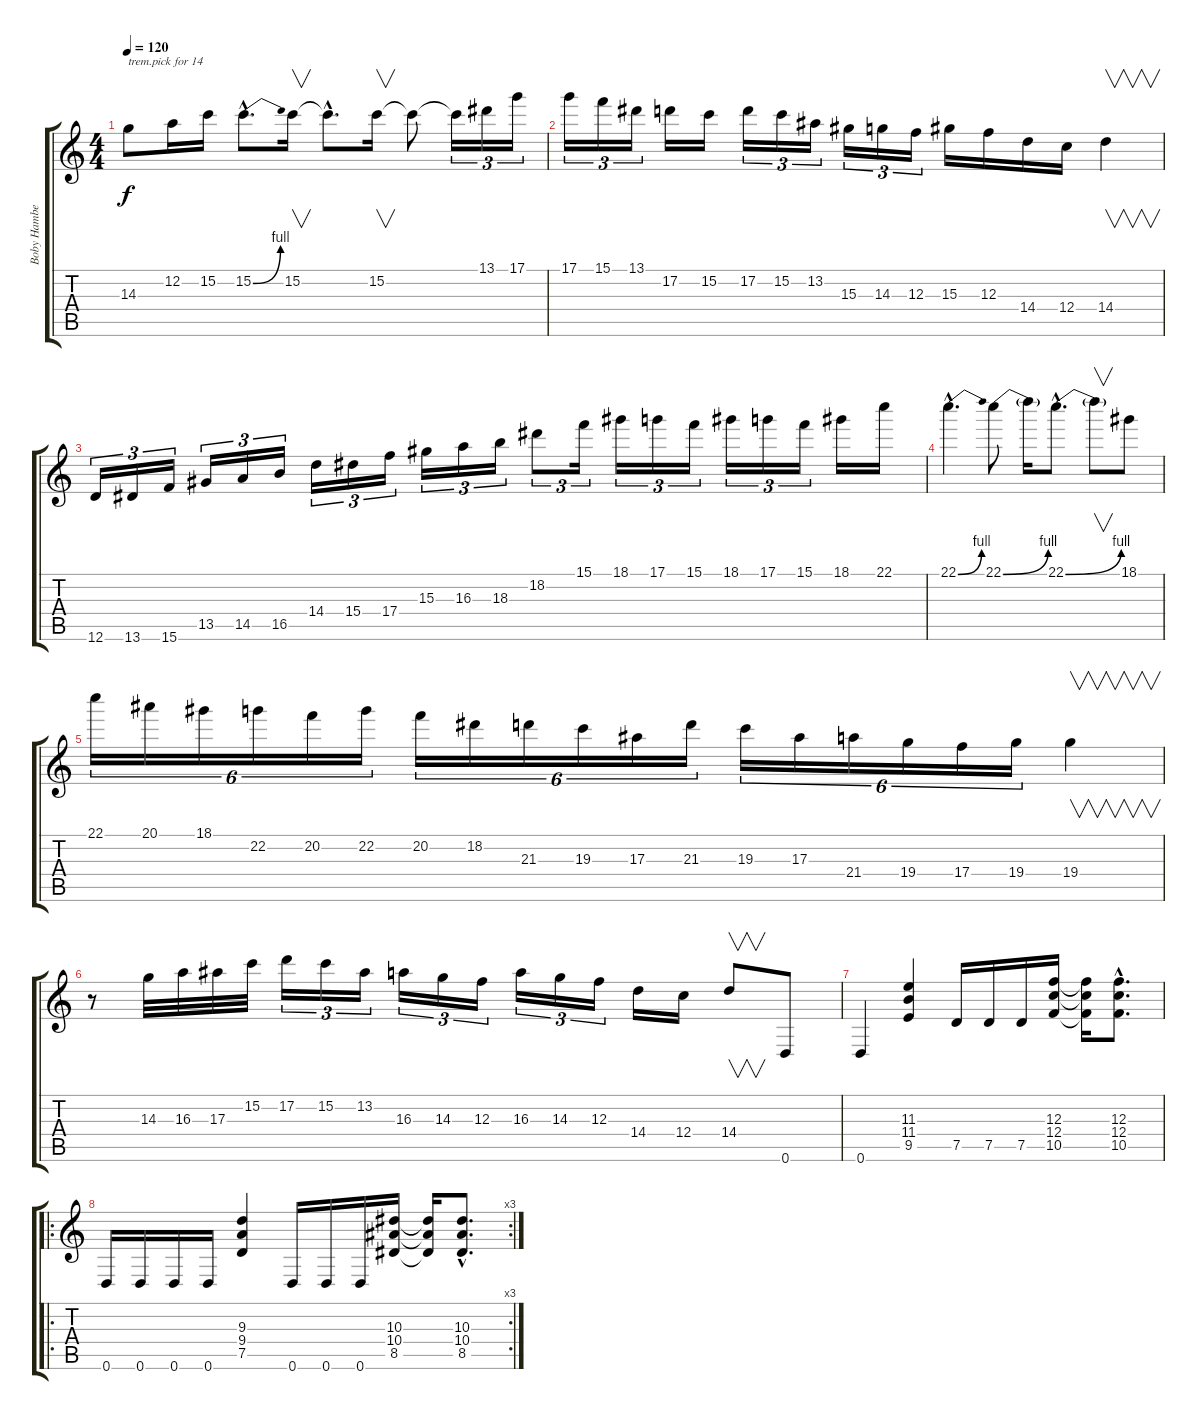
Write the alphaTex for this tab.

\track ("Boby Hambel" "Boby Hambe") {instrument overdrivenguitar}
\staff {score tabs}
\tuning (D4 A3 F3 C3 G2 D2) {hide}
\ts (4 4)
\tempo 120
\clef g2
\ks c
14.3.8{txt "trem.pick for 14" dy f} 12.2.16 15.2.16 15.2{be (bend 0 0 60 4) hac}.8{d} 15.2.16{v} 15.2{hac t}.8{d} 15.2.16{v} 15.2{t}.8 15.2{t}.16{tu (3 2)} 13.1.16{tu (3 2)} 17.1.16{tu (3 2)} |
17.1.16{tu (3 2)} 15.1.16{tu (3 2)} 13.1.16{tu (3 2)} 17.2.16 15.2.16 17.2.16{tu (3 2)} 15.2.16{tu (3 2)} 13.2.16{tu (3 2)} 15.3.16{tu (3 2)} 14.3.16{tu (3 2)} 12.3.16{tu (3 2)} 15.3.16 12.3.16 14.4.16 12.4.16 14.4.4{v} |
12.6.16{tu (3 2)} 13.6.16{tu (3 2)} 15.6.16{tu (3 2)} 13.5.16{tu (3 2)} 14.5.16{tu (3 2)} 16.5.16{tu (3 2)} 14.4.16{tu (3 2)} 15.4.16{tu (3 2)} 17.4.16{tu (3 2)} 15.3.16{tu (3 2)} 16.3.16{tu (3 2)} 18.3.16{tu (3 2)} 18.2.8{tu (3 2)} 15.1.16{tu (3 2)} 18.1.16{tu (3 2)} 17.1.16{tu (3 2)} 15.1.16{tu (3 2)} 18.1.16{tu (3 2)} 17.1.16{tu (3 2)} 15.1.16{tu (3 2)} 18.1.16 22.1.16 |
22.1{be (bend 0 0 60 4) hac}.4{d} 22.1{be (bend 0 0 60 4)}.8 22.1{t}.16 22.1{be (bend 0 0 60 4) hac}.8{d} 22.1{t}.8{v} 18.1.8 |
22.1.16{tu (6 4)} 20.1.16{tu (6 4)} 18.1.16{tu (6 4)} 22.2.16{tu (6 4)} 20.2.16{tu (6 4)} 22.2.16{tu (6 4)} 20.2.16{tu (6 4)} 18.2.16{tu (6 4)} 21.3.16{tu (6 4)} 19.3.16{tu (6 4)} 17.3.16{tu (6 4)} 21.3.16{tu (6 4)} 19.3.16{tu (6 4)} 17.3.16{tu (6 4)} 21.4.16{tu (6 4)} 19.4.16{tu (6 4)} 17.4.16{tu (6 4)} 19.4.16{tu (6 4)} 19.4.4{v} |
r.8 14.3.32 16.3.32 17.3.32 15.2.32 17.2.16{tu (3 2)} 15.2.16{tu (3 2)} 13.2.16{tu (3 2)} 16.3.16{tu (3 2)} 14.3.16{tu (3 2)} 12.3.16{tu (3 2)} 16.3.16{tu (3 2)} 14.3.16{tu (3 2)} 12.3.16{tu (3 2)} 14.4.16 12.4.16 14.4.8{v} 0.6.8 |
0.6.4 (11.3 11.4 9.5).4 7.5.16 7.5.16 7.5.16 (12.3 12.4 10.5).16 (12.3{t} 12.4{t} 10.5{t}).16 (12.3{hac} 12.4{hac} 10.5{hac}).8{d} |
\ro
\rc 3
0.6.16 0.6.16 0.6.16 0.6.16 (9.3 9.4 7.5).4 0.6.16 0.6.16 0.6.16 (10.3 10.4 8.5).16 (10.3{t} 10.4{t} 8.5{t}).16 (10.3{hac} 10.4{hac} 8.5{hac}).8{d}
